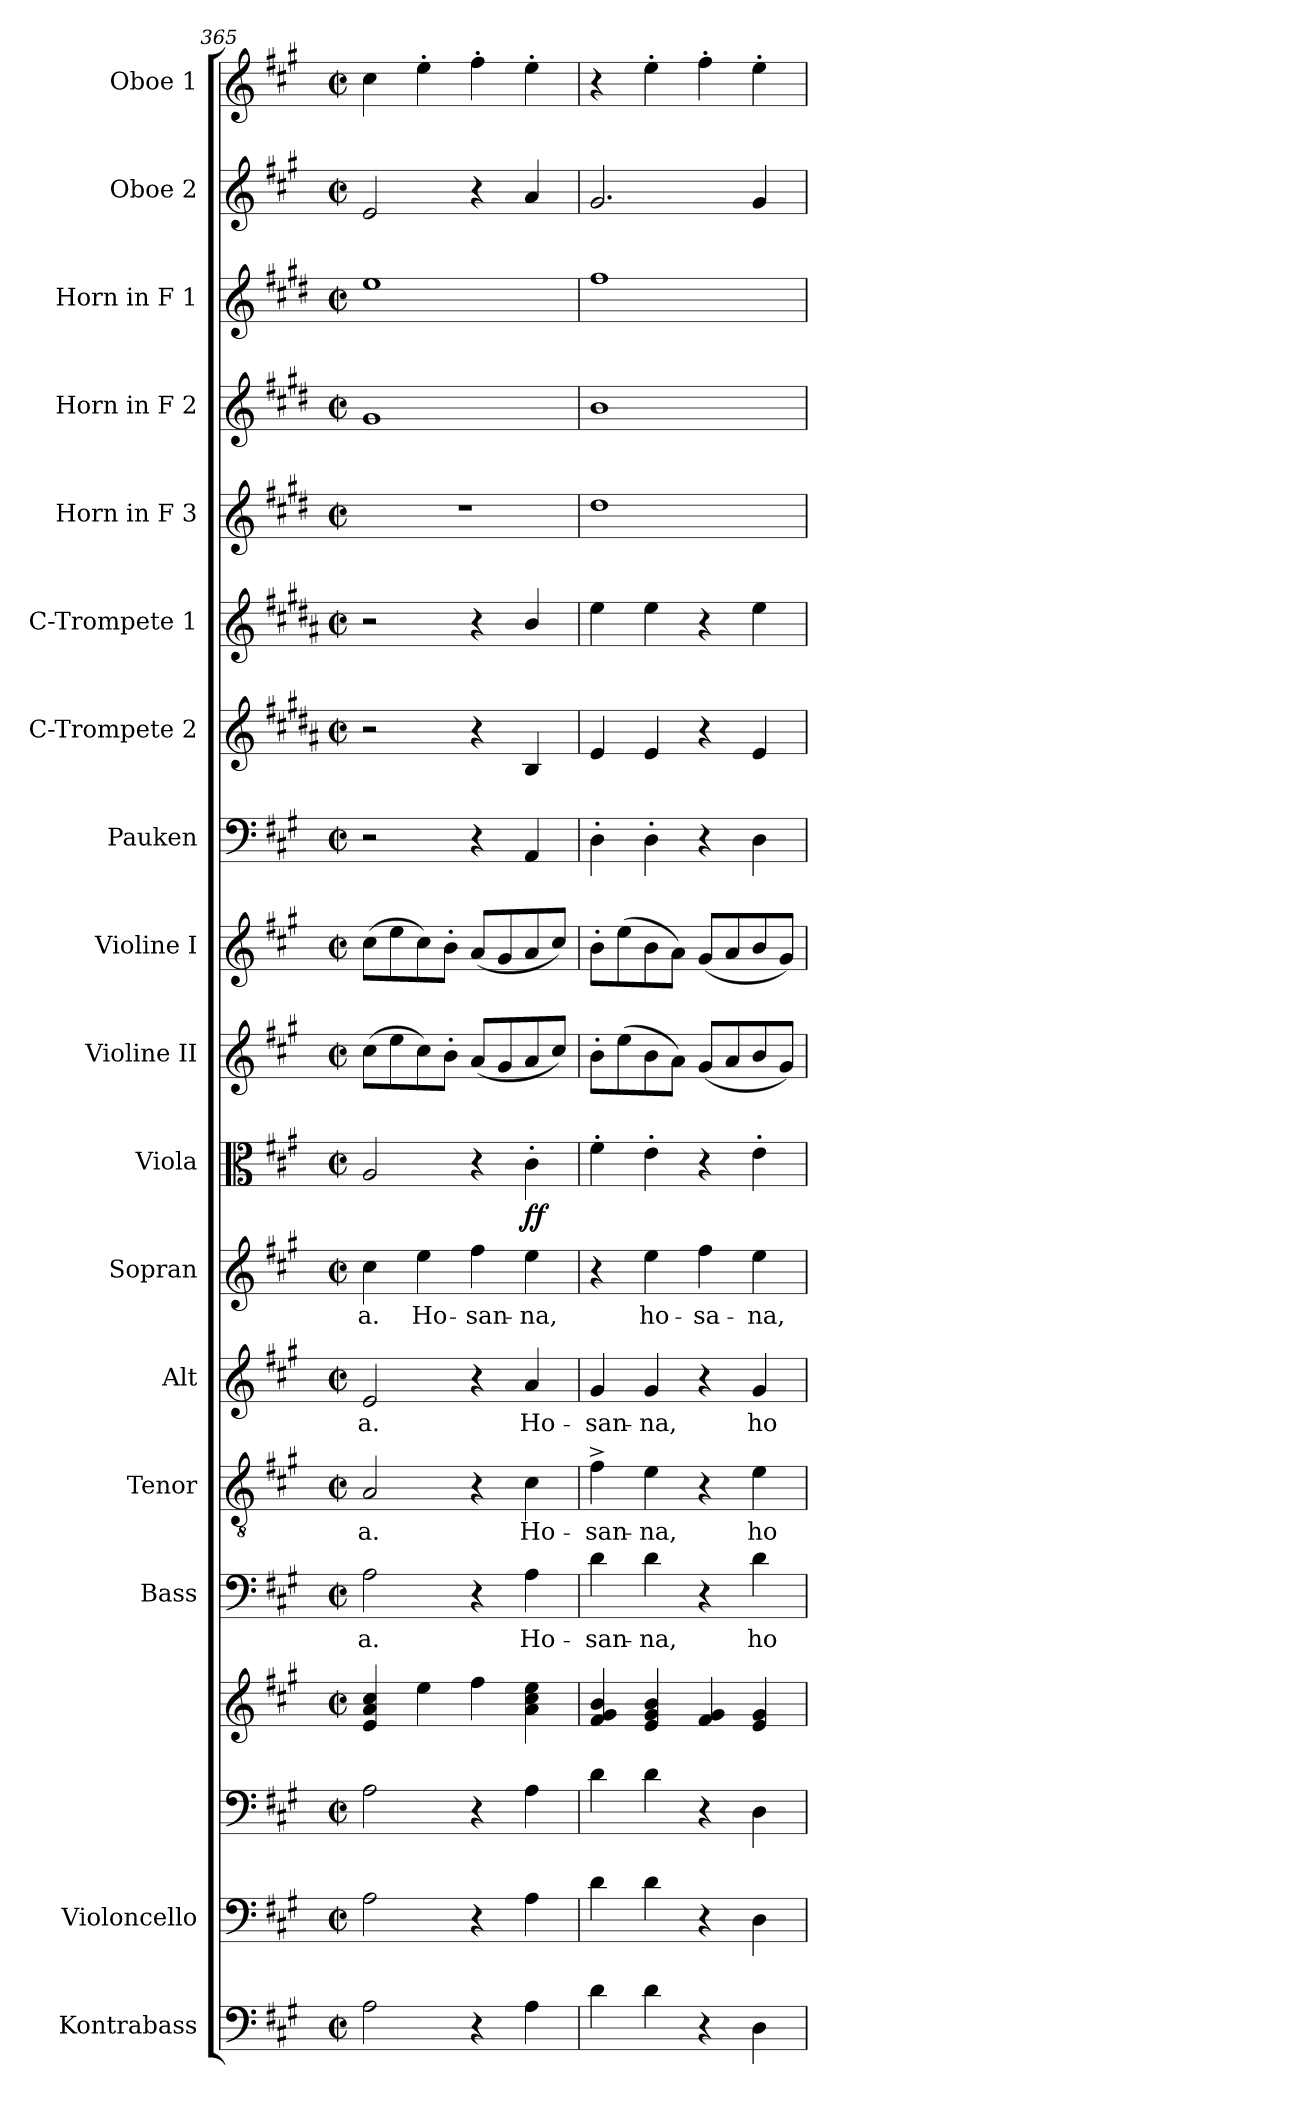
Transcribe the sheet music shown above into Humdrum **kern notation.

**kern	**kern	**kern	**kern	**kern	**text	**kern	**text	**kern	**text	**kern	**text	**kern	**dynam	**kern	**kern	**kern	**kern	**kern	**kern	**kern	**kern	**kern	**kern
*part18	*part17	*part16	*part16	*part15	*part15	*part14	*part14	*part13	*part13	*part12	*part12	*part11	*part11	*part10	*part9	*part8	*part7	*part6	*part5	*part4	*part3	*part2	*part1
*staff19	*staff18	*staff17	*staff16	*staff15	*staff15	*staff14	*staff14	*staff13	*staff13	*staff12	*staff12	*staff11	*staff11	*staff10	*staff9	*staff8	*staff7	*staff6	*staff5	*staff4	*staff3	*staff2	*staff1
*I"Kontrabass	*I"Violoncello	*	*	*I"Bass	*	*I"Tenor	*	*I"Alt	*	*I"Sopran	*	*I"Viola	*	*I"Violine II	*I"Violine I	*I"Pauken	*I"C-Trompete 2	*I"C-Trompete 1	*I"Horn in F 3	*I"Horn in F 2	*I"Horn in F 1	*I"Oboe 2	*I"Oboe 1
*I'Kb.	*I'Vc.	*	*	*I'B.	*	*I'T.	*	*I'A.	*	*I'S.	*	*I'Vla.	*	*I'Vl. II	*I'Vl. I	*I'Pk.	*I'C Trp. 2	*I'C Trp. 1	*	*	*	*I'Ob. 2	*I'Ob. 1
*clefF4	*clefF4	*clefF4	*clefG2	*clefF4	*	*clefGv2	*	*clefG2	*	*clefG2	*	*clefC3	*	*clefG2	*clefG2	*clefF4	*clefG2	*clefG2	*clefG2	*clefG2	*clefG2	*clefG2	*clefG2
*ITrd7c12	*	*	*	*	*	*	*	*	*	*	*	*	*	*	*	*	*ITrd1c2	*ITrd1c2	*ITrd4c7	*ITrd4c7	*ITrd4c7	*	*
*k[f#c#g#]	*k[f#c#g#]	*k[f#c#g#]	*k[f#c#g#]	*k[f#c#g#]	*	*k[f#c#g#]	*	*k[f#c#g#]	*	*k[f#c#g#]	*	*k[f#c#g#]	*	*k[f#c#g#]	*k[f#c#g#]	*k[f#c#g#]	*k[f#c#g#]	*k[f#c#g#]	*k[f#c#g#]	*k[f#c#g#]	*k[f#c#g#]	*k[f#c#g#]	*k[f#c#g#]
*A:	*A:	*A:	*A:	*A:	*	*A:	*	*A:	*	*A:	*	*A:	*	*A:	*A:	*A:	*A:	*A:	*A:	*A:	*A:	*A:	*A:
*M2/2	*M2/2	*M2/2	*M2/2	*M2/2	*	*M2/2	*	*M2/2	*	*M2/2	*	*M2/2	*	*M2/2	*M2/2	*M2/2	*M2/2	*M2/2	*M2/2	*M2/2	*M2/2	*M2/2	*M2/2
*met(c|)	*met(c|)	*met(c|)	*met(c|)	*met(c|)	*	*met(c|)	*	*met(c|)	*	*met(c|)	*	*met(c|)	*	*met(c|)	*met(c|)	*met(c|)	*met(c|)	*met(c|)	*met(c|)	*met(c|)	*met(c|)	*met(c|)	*met(c|)
=365	=365	=365	=365	=365	=365	=365	=365	=365	=365	=365	=365	=365	=365	=365	=365	=365	=365	=365	=365	=365	=365	=365	=365
!	!	!	!	!	!LO:LY:b	!	!LO:LY:b	!	!LO:LY:b	!	!LO:LY:b	!	!	!	!	!	!	!	!	!	!	!	!
2AA\	2A\	2A\	4e/ 4a/ 4cc#/	2A\	-a.	2A/	-a.	2e/	-a.	4cc#\	-a.	2A/	.	(>8cc#\L	(>8cc#\L	2r	2r	2r	1r	1c#	1a	2e/	4cc#\
.	.	.	.	.	.	.	.	.	.	.	.	.	.	8ee\	8ee\	.	.	.	.	.	.	.	.
!	!	!	!	!	!	!	!	!	!	!	!LO:LY:b	!	!	!	!	!	!	!	!	!	!	!	!
.	.	.	4ee\	.	.	.	.	.	.	4ee\	Ho-	.	.	8cc#\)	8cc#\)	.	.	.	.	.	.	.	4ee'>\
.	.	.	.	.	.	.	.	.	.	.	.	.	.	8b'>\J	8b'>\J	.	.	.	.	.	.	.	.
!	!	!	!	!	!	!	!	!	!	!	!LO:LY:b	!	!	!	!	!	!	!	!	!	!	!	!
4r	4r	4r	4ff#\	4r	.	4r	.	4r	.	4ff#\	-san-	4r	.	(<8a/L	(<8a/L	4r	4r	4r	.	.	.	4r	4ff#'>\
.	.	.	.	.	.	.	.	.	.	.	.	.	.	8g#/	8g#/	.	.	.	.	.	.	.	.
!	!	!	!	!	!LO:LY:b	!	!LO:LY:b	!	!LO:LY:b	!	!LO:LY:b	!	!LO:DY:b	!	!	!	!	!	!	!	!	!	!
4AA\	4A\	4A\	4a\ 4cc#\ 4ee\	4A\	Ho-	4c#\	Ho-	4a/	Ho-	4ee\	-na,	4c#'>\	ff	8a/	8a/	4AA/	4A/	4a/	.	.	.	4a/	4ee'>\
.	.	.	.	.	.	.	.	.	.	.	.	.	.	8cc#/J)	8cc#/J)	.	.	.	.	.	.	.	.
!!LO:PB:g=z
=366	=366	=366	=366	=366	=366	=366	=366	=366	=366	=366	=366	=366	=366	=366	=366	=366	=366	=366	=366	=366	=366	=366	=366
!	!	!	!	!	!LO:LY:b	!	!LO:LY:b	!	!LO:LY:b	!	!	!	!	!	!	!	!	!	!	!	!	!	!
4D\	4d\	4d\	4f#/ 4g#/ 4b/	4d\	-san-	4f#^>\	-san-	4g#/	-san-	4r	.	4f#'>\	.	8b'>\L	8b'>\L	4D'>\	4d/	4dd\	1g#	1e	1b	2.g#/	4r
.	.	.	.	.	.	.	.	.	.	.	.	.	.	(>8ee\	(>8ee\	.	.	.	.	.	.	.	.
!	!	!	!	!	!LO:LY:b	!	!LO:LY:b	!	!LO:LY:b	!	!LO:LY:b	!	!	!	!	!	!	!	!	!	!	!	!
4D\	4d\	4d\	4e/ 4g#/ 4b/	4d\	-na,	4e\	-na,	4g#/	-na,	4ee\	ho-	4e'>\	.	8b\	8b\	4D'>\	4d/	4dd\	.	.	.	.	4ee'>\
.	.	.	.	.	.	.	.	.	.	.	.	.	.	8a\J)	8a\J)	.	.	.	.	.	.	.	.
!	!	!	!	!	!	!	!	!	!	!	!LO:LY:b	!	!	!	!	!	!	!	!	!	!	!	!
4r	4r	4r	4f#/ 4g#/	4r	.	4r	.	4r	.	4ff#\	-sa-	4r	.	(<8g#/L	(<8g#/L	4r	4r	4r	.	.	.	.	4ff#'>\
.	.	.	.	.	.	.	.	.	.	.	.	.	.	8a/	8a/	.	.	.	.	.	.	.	.
!	!	!	!	!	!LO:LY:b	!	!LO:LY:b	!	!LO:LY:b	!	!LO:LY:b	!	!	!	!	!	!	!	!	!	!	!	!
4DD\	4D\	4D\	4e/ 4g#/	4d\	ho-	4e\	ho-	4g#/	ho-	4ee\	-na,	4e'>\	.	8b/	8b/	4D\	4d/	4dd\	.	.	.	4g#/	4ee'>\
.	.	.	.	.	.	.	.	.	.	.	.	.	.	8g#/J)	8g#/J)	.	.	.	.	.	.	.	.
=	=	=	=	=	=	=	=	=	=	=	=	=	=	=	=	=	=	=	=	=	=	=	=
*-	*-	*-	*-	*-	*-	*-	*-	*-	*-	*-	*-	*-	*-	*-	*-	*-	*-	*-	*-	*-	*-	*-	*-
